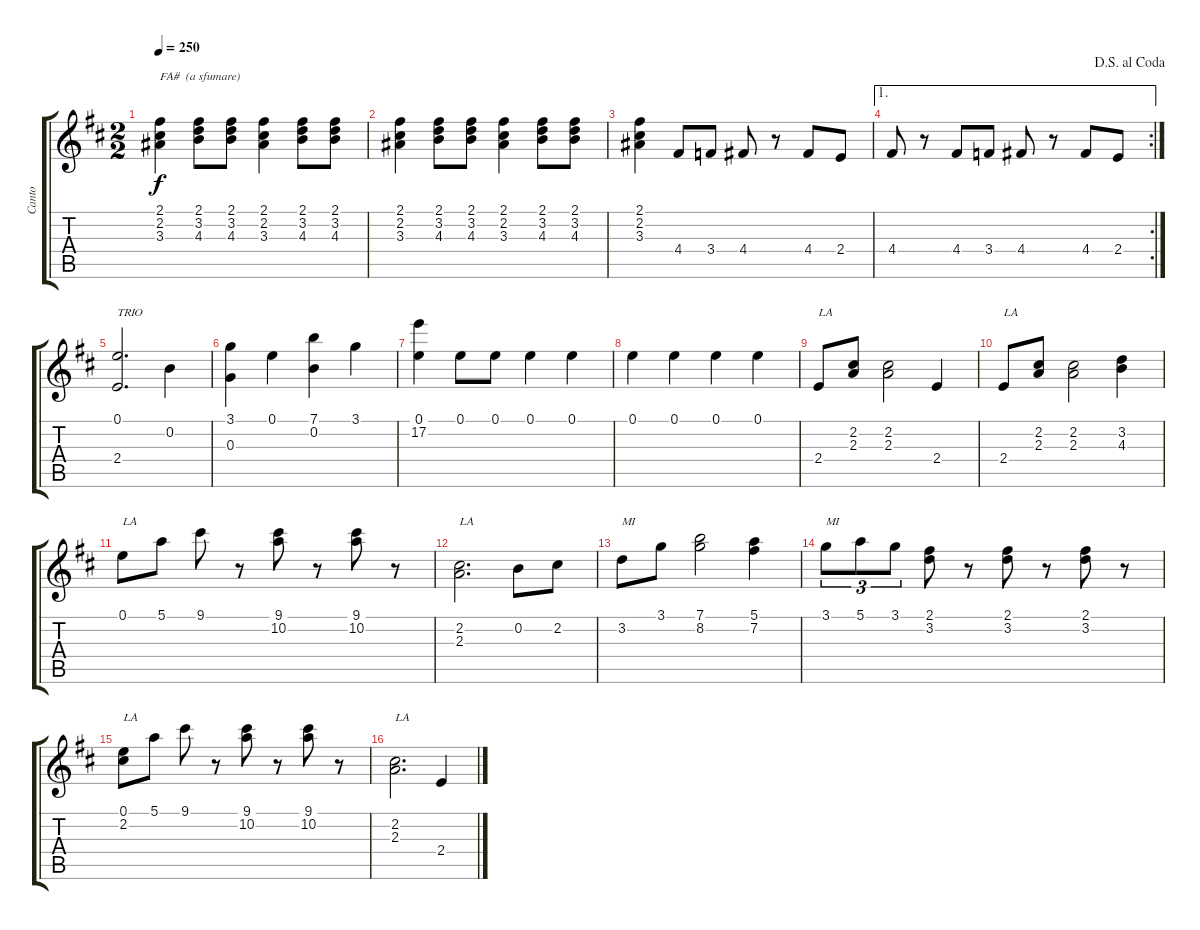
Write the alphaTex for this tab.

\track ("Canto" "Canto") {instrument distortionguitar}
\staff {score tabs}
\tuning (E4 B3 G3 D3 A2 E2) {hide}
\ts (2 2)
\tempo 250
\clef g2
\ks d
(2.1 2.2 3.3).4{txt "FA#  (a sfumare)" dy f} (2.1 3.2 4.3).8 (2.1 3.2 4.3).8 (2.1 2.2 3.3).4 (2.1 3.2 4.3).8 (2.1 3.2 4.3).8 |
(2.1 2.2 3.3).4 (2.1 3.2 4.3).8 (2.1 3.2 4.3).8 (2.1 2.2 3.3).4 (2.1 3.2 4.3).8 (2.1 3.2 4.3).8 |
(2.1 2.2 3.3).4 4.4.8 3.4.8 4.4.8 r.8 4.4.8 2.4.8 |
\ae 1
\rc 2
\jump dalsegnoalcoda
4.4.8 r.8 4.4.8 3.4.8 4.4.8 r.8 4.4.8 2.4.8 |
(0.1 2.4).2{d txt "TRIO"} 0.2.4 |
(3.1 0.3).4 0.1.4 (7.1 0.2).4 3.1.4 |
(0.1 17.2).4 0.1.8 0.1.8 0.1.4 0.1.4 |
0.1.4 0.1.4 0.1.4 0.1.4 |
2.4.8{txt "LA"} (2.2 2.3).8 (2.2 2.3).2 2.4.4 |
2.4.8{txt "LA"} (2.2 2.3).8 (2.2 2.3).2 (3.2 4.3).4 |
0.1.8{txt "LA"} 5.1.8 9.1.8 r.8 (9.1 10.2).8 r.8 (9.1 10.2).8 r.8 |
(2.2 2.3).2{d txt "LA"} 0.2.8 2.2.8 |
3.2.8{txt "MI"} 3.1.8 (7.1 8.2).2 (5.1 7.2).4 |
3.1.8{tu (3 2) txt "MI"} 5.1.8{tu (3 2)} 3.1.8{tu (3 2)} (2.1 3.2).8 r.8 (2.1 3.2).8 r.8 (2.1 3.2).8 r.8 |
(0.1 2.2).8{txt "LA"} 5.1.8 9.1.8 r.8 (9.1 10.2).8 r.8 (9.1 10.2).8 r.8 |
(2.2 2.3).2{d txt "LA"} 2.4.4
